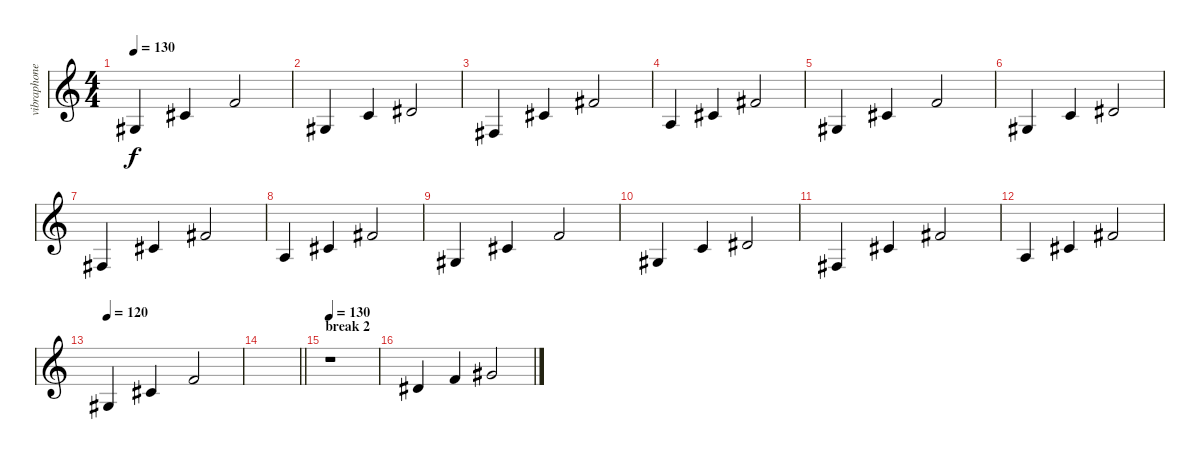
\track ("vibraphone" "vibraphone") {instrument vibraphone}
\staff {score}
\tuning (E4 B3 G3 D3 A2 E2) {hide}
\ts (4 4)
\tempo 130
\clef g2
\ks c
1.3.4{dy f} 2.2.4 1.1.2 |
6.4.4 1.2.4 4.2.2 |
4.4.4 2.2.4 2.1.2 |
2.3.4 2.2.4 2.1.2 |
1.3.4 2.2.4 1.1.2 |
6.4.4 1.2.4 4.2.2 |
4.4.4 2.2.4 2.1.2 |
2.3.4 2.2.4 2.1.2 |
1.3.4 2.2.4 1.1.2 |
6.4.4 1.2.4 4.2.2 |
4.4.4 2.2.4 2.1.2 |
2.3.4 2.2.4 2.1.2 |
\tempo 120
1.3.4 2.2.4 1.1.2 |
\barLineRight lightlight
|
\section ("" "break 2")
\tempo 130
r.1 |
4.2.4 1.1.4 4.1.2
